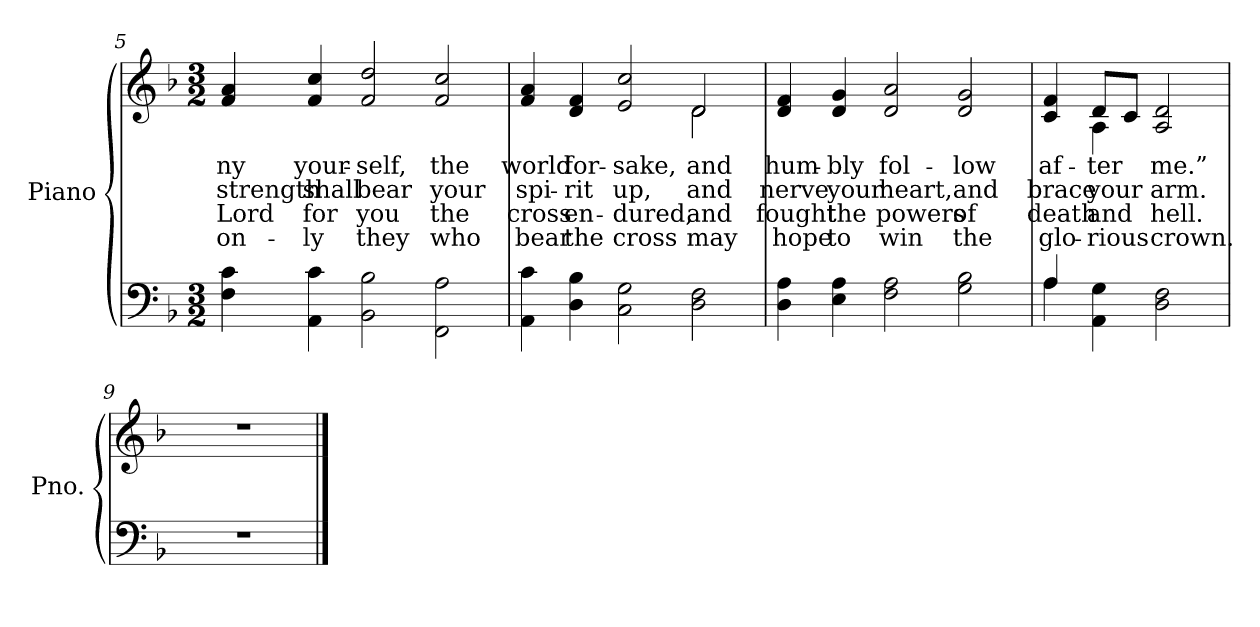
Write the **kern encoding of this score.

**kern	**kern	**text	**text	**text	**text
*part2	*part1	*part1	*part1	*part1	*part1
*staff2	*staff1	*staff1	*staff1	*staff1	*staff1
*I"Piano	*I"Piano	*	*	*	*
*I'Pno.	*I'Pno.	*	*	*	*
!!LO:LB:g=z
*clefF4	*clefG2	*	*	*	*
*k[b-]	*k[b-]	*	*	*	*
*F:	*F:	*	*	*	*
*M3/2	*M3/2	*	*	*	*
=5	=5	=5	=5	=5	=5
!	!	!LO:LY:b:color=#000000	!LO:LY:b:color=#000000	!LO:LY:b:color=#000000	!LO:LY:b:color=#000000
4Fi\ 4ci	4fi/ 4ai	-ny	strength	Lord	on-
!	!	!LO:LY:b:color=#000000	!LO:LY:b:color=#000000	!LO:LY:b:color=#000000	!LO:LY:b:color=#000000
4AAi\ 4ci	4fi/ 4cci	your-	shall	-for	ly
!	!	!LO:LY:b:color=#000000	!LO:LY:b:color=#000000	!LO:LY:b:color=#000000	!LO:LY:b:color=#000000
2BB-i\ 2B-i	2fi/ 2ddi	-self,	bear	you	they
!	!	!LO:LY:b:color=#000000	!LO:LY:b:color=#000000	!LO:LY:b:color=#000000	!LO:LY:b:color=#000000
2FFi\ 2Ai	2fi/ 2cci	the	your	the	who
=6	=6	=6	=6	=6	=6
!	!	!LO:LY:b:color=#000000	!LO:LY:b:color=#000000	!LO:LY:b:color=#000000	!LO:LY:b:color=#000000
*	*^	*	*	*	*
4AAi\ 4ci	4fi/ 4ai	1ryy	world	spi-	cross	bear
!	!	!	!LO:LY:b:color=#000000	!LO:LY:b:color=#000000	!LO:LY:b:color=#000000	!LO:LY:b:color=#000000
4Di\ 4B-i	4di/ 4fi	.	for-	-rit	en-	-the
!	!	!	!LO:LY:b:color=#000000	!LO:LY:b:color=#000000	!LO:LY:b:color=#000000	!LO:LY:b:color=#000000
2Ci\ 2Gi	2ei/ 2cci	.	-sake,	up,	dured,	cross
!	!	!	!LO:LY:b:color=#000000	!LO:LY:b:color=#000000	!LO:LY:b:color=#000000	!LO:LY:b:color=#000000
2Di\ 2Fi	2di/	2di\	and	and	and	may
*	*v	*v	*	*	*	*
!!LO:LB:g=z
=7	=7	=7	=7	=7	=7
*	*^	*	*	*	*
!	!	!	!LO:LY:b:color=#000000	!LO:LY:b:color=#000000	!LO:LY:b:color=#000000	!LO:LY:b:color=#000000
*	*v	*v	*	*	*	*
4Di\ 4Ai	4di/ 4fi	hum-	nerve	fought	hope
!	!	!LO:LY:b:color=#000000	!LO:LY:b:color=#000000	!LO:LY:b:color=#000000	!LO:LY:b:color=#000000
4Ei\ 4Ai	4di/ 4gi	-bly	your	the	to
!	!	!LO:LY:b:color=#000000	!LO:LY:b:color=#000000	!LO:LY:b:color=#000000	!LO:LY:b:color=#000000
2Fi\ 2Ai	2di/ 2ai	fol-	heart,	powers	win
!	!	!LO:LY:b:color=#000000	!LO:LY:b:color=#000000	!LO:LY:b:color=#000000	!LO:LY:b:color=#000000
2Gi\ 2B-i	2di/ 2gi	-low	and	of	the
=8	=8	=8	=8	=8	=8
*^	*	*	*	*	*
!	!	!	!LO:LY:b:color=#000000	!LO:LY:b:color=#000000	!LO:LY:b:color=#000000	!LO:LY:b:color=#000000
*	*	*^	*	*	*	*
4Ai/	4Ai\	4ci/ 4fi	4ryy	af-	brace	death	glo-
!	!	!	!	!LO:LY:b:color=#000000	!LO:LY:b:color=#000000	!LO:LY:b:color=#000000	!LO:LY:b:color=#000000
4AAi\ 4Gi	2.ryy	8di/L	4Ai\	-ter	your	-and	rious
.	.	8ci/J	.	.	.	.	.
!	!	!	!	!LO:LY:b:color=#000000	!LO:LY:b:color=#000000	!LO:LY:b:color=#000000	!LO:LY:b:color=#000000
2Di\ 2Fi	.	2Ai/ 2di	2ryy	me.”	arm.	hell.	crown.
*v	*v	*	*	*	*	*	*
=9	=9	=9	=9	=9	=9	=9
!LO:N:vis=1	!LO:N:vis=1	!	!	!	!	!
*	*v	*v	*	*	*	*
1.r	1.r	.	.	.	.
==	==	==	==	==	==
*-	*-	*-	*-	*-	*-
